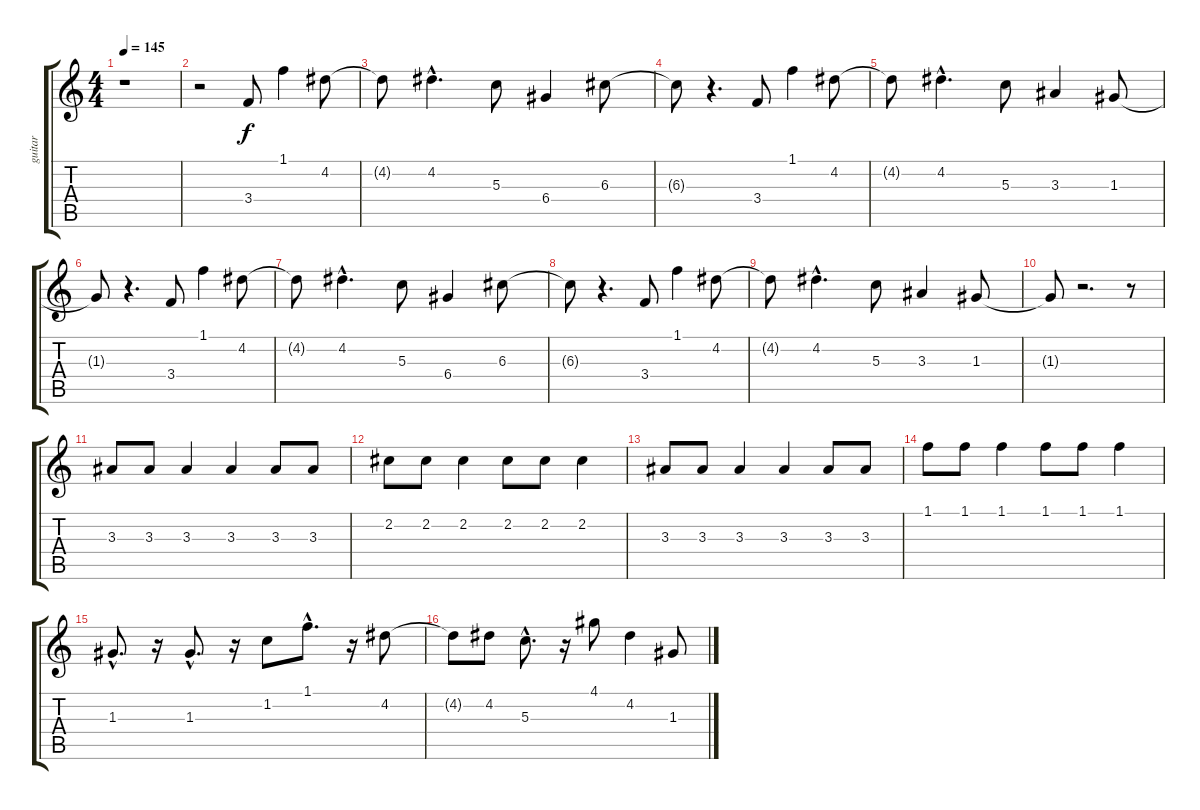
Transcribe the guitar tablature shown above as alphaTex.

\track ("guitar" "guitar") {instrument electricguitarclean}
\staff {score tabs}
\tuning (E4 B3 G3 D3 A2 E2) {hide}
\ts (4 4)
\tempo 145
\clef g2
\ks c
r.1{dy f} |
r.2 3.4.8 1.1.4 4.2.8 |
4.2{t}.8 4.2{hac}.4{d} 5.3.8 6.4.4 6.3.8 |
6.3{t}.8 r.4{d} 3.4.8 1.1.4 4.2.8 |
4.2{t}.8 4.2{hac}.4{d} 5.3.8 3.3.4 1.3.8 |
1.3{t}.8 r.4{d} 3.4.8 1.1.4 4.2.8 |
4.2{t}.8 4.2{hac}.4{d} 5.3.8 6.4.4 6.3.8 |
6.3{t}.8 r.4{d} 3.4.8 1.1.4 4.2.8 |
4.2{t}.8 4.2{hac}.4{d} 5.3.8 3.3.4 1.3.8 |
1.3{t}.8 r.2{d} r.8 |
3.3.8{volume 7} 3.3.8 3.3.4 3.3.4 3.3.8 3.3.8 |
2.2.8 2.2.8 2.2.4 2.2.8 2.2.8 2.2.4 |
3.3.8 3.3.8 3.3.4 3.3.4 3.3.8 3.3.8 |
1.1.8 1.1.8 1.1.4 1.1.8 1.1.8 1.1.4 |
1.3{hac}.8{d volume 10} r.16 1.3{hac}.8{d} r.16 1.2.8 1.1{hac}.8{d} r.16 4.2.8 |
4.2{t}.8 4.2.8 5.3{hac}.8{d} r.16 4.1.8 4.2.4 1.3.8
